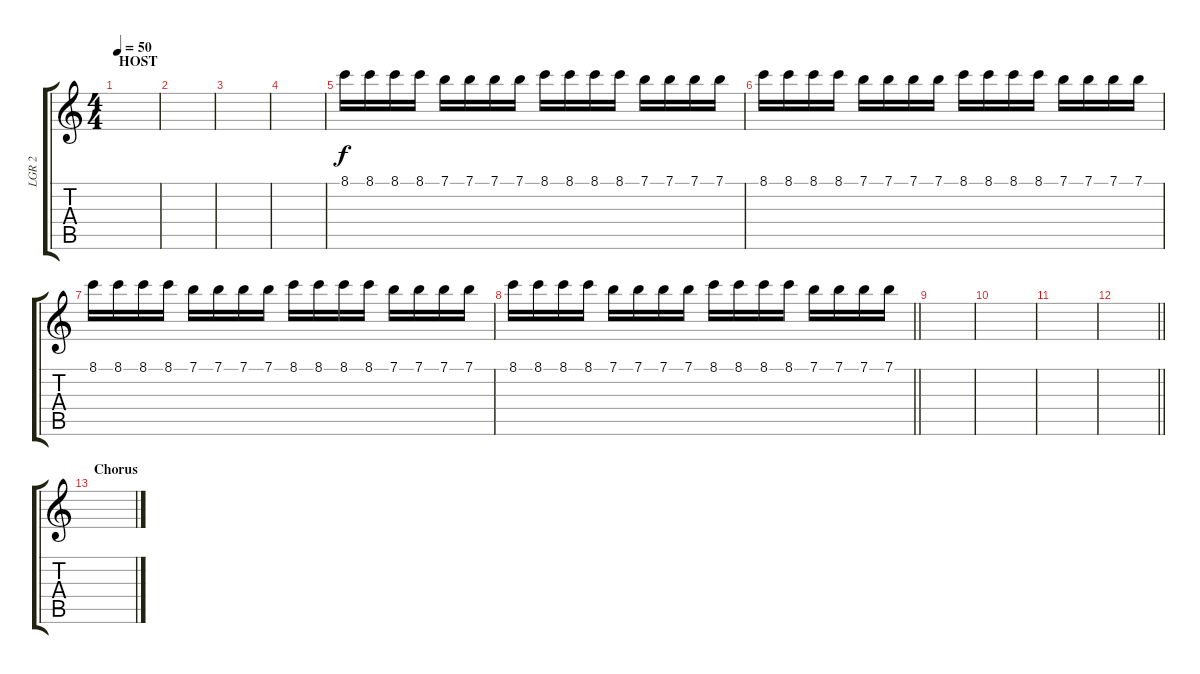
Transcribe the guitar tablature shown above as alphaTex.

\track ("LGR 2" "LGR 2") {instrument overdrivenguitar}
\staff {score tabs}
\tuning (E4 B3 G3 D3 A2 D2) {hide}
\ts (4 4)
\section ("" "HOST")
\tempo 50
\clef g2
\ks c
|
|
|
|
8.1.16 8.1.16 8.1.16 8.1.16 7.1.16 7.1.16 7.1.16 7.1.16 8.1.16 8.1.16 8.1.16 8.1.16 7.1.16 7.1.16 7.1.16 7.1.16 |
8.1.16 8.1.16 8.1.16 8.1.16 7.1.16 7.1.16 7.1.16 7.1.16 8.1.16 8.1.16 8.1.16 8.1.16 7.1.16 7.1.16 7.1.16 7.1.16 |
8.1.16 8.1.16 8.1.16 8.1.16 7.1.16 7.1.16 7.1.16 7.1.16 8.1.16 8.1.16 8.1.16 8.1.16 7.1.16 7.1.16 7.1.16 7.1.16 |
\barLineRight lightlight
8.1.16 8.1.16 8.1.16 8.1.16 7.1.16 7.1.16 7.1.16 7.1.16 8.1.16 8.1.16 8.1.16 8.1.16 7.1.16 7.1.16 7.1.16 7.1.16 |
|
|
|
\barLineRight lightlight
|
\section ("" "Chorus")
